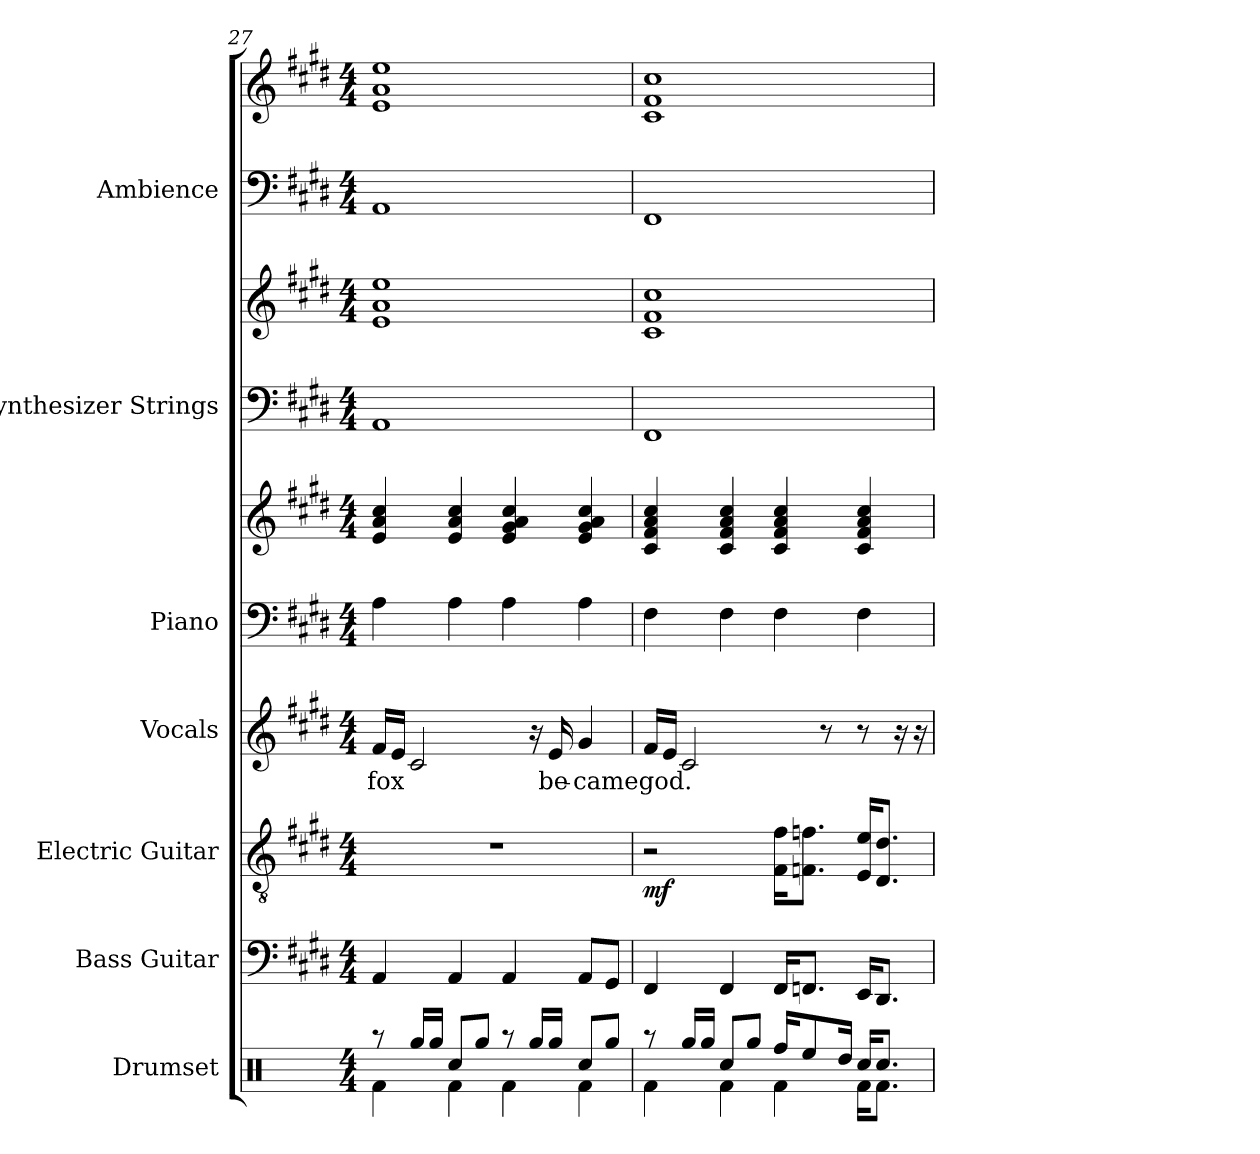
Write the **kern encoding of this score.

**kern	**kern	**kern	**dynam	**kern	**text	**kern	**kern	**kern	**kern	**kern	**kern
*part7	*part6	*part5	*part5	*part4	*part4	*part3	*part3	*part2	*part2	*part1	*part1
*staff10	*staff9	*staff8	*staff8	*staff7	*staff7	*staff6	*staff5	*staff4	*staff3	*staff2	*staff1
*I"Drumset	*I"Bass Guitar	*I"Electric Guitar	*	*I"Vocals	*	*I"Piano	*	*I"Synthesizer Strings	*	*I"Ambience	*
*I'D. Set	*I'B. Guit.	*I'E. Guit.	*	*I'Voc.	*	*I'Pno.	*	*I'Syn. Str.	*	*I'Amb.	*
*clefX	*clefF4	*clefGv2	*	*clefG2	*	*clefF4	*clefG2	*clefF4	*clefG2	*clefF4	*clefG2
*	*ITrd7c12	*	*	*	*	*	*	*	*	*	*
*k[]	*k[f#c#g#d#]	*k[f#c#g#d#]	*	*k[f#c#g#d#]	*	*k[f#c#g#d#]	*k[f#c#g#d#]	*k[f#c#g#d#]	*k[f#c#g#d#]	*k[f#c#g#d#]	*k[f#c#g#d#]
*M4/4	*M4/4	*M4/4	*	*M4/4	*	*M4/4	*M4/4	*M4/4	*M4/4	*M4/4	*M4/4
=27	=27	=27	=27	=27	=27	=27	=27	=27	=27	=27	=27
*^	*	*	*	*	*	*	*	*	*	*	*
!	!	!	!	!	!	!LO:LY:b	!	!	!	!	!	!
8r	4Rf\	4AAA/	1r	.	16f#/LL	fox	4A\	4e/ 4a/ 4cc#/	1AA	1e 1a 1ee	1AA	1e 1a 1ee
.	.	.	.	.	16e/JJ	.	.	.	.	.	.	.
16Rgg/LL	.	.	.	.	2c#/	.	.	.	.	.	.	.
16Rgg/JJ	.	.	.	.	.	.	.	.	.	.	.	.
8Rcc/L	4Rf\	4AAA/	.	.	.	.	4A\	4e/ 4a/ 4cc#/	.	.	.	.
8Rgg/J	.	.	.	.	.	.	.	.	.	.	.	.
8r	4Rf\	4AAA/	.	.	.	.	4A\	4e/ 4g#/ 4a/ 4cc#/	.	.	.	.
16Rgg/LL	.	.	.	.	16r	.	.	.	.	.	.	.
!	!	!	!	!	!	!LO:LY:b	!	!	!	!	!	!
16Rgg/JJ	.	.	.	.	16e/	be-	.	.	.	.	.	.
!	!	!	!	!	!	!LO:LY:b	!	!	!	!	!	!
8Rcc/L	4Rf\	8AAA/L	.	.	4g#/	-came	4A\	4e/ 4g#/ 4a/ 4cc#/	.	.	.	.
8Rgg/J	.	8GGG#/J	.	.	.	.	.	.	.	.	.	.
!!LO:PB:g=z
=28	=28	=28	=28	=28	=28	=28	=28	=28	=28	=28	=28	=28
!	!	!	!	!LO:DY:b	!	!LO:LY:b	!	!	!	!	!	!
8r	4Rf\	4FFF#/	2r	mf	16f#/LL	god.	4F#\	4c#/ 4f#/ 4a/ 4cc#/	1FF#	1c# 1f# 1cc#	1FF#	1c# 1f# 1cc#
.	.	.	.	.	16e/JJ	.	.	.	.	.	.	.
16Rgg/LL	.	.	.	.	2c#/	.	.	.	.	.	.	.
16Rgg/JJ	.	.	.	.	.	.	.	.	.	.	.	.
8Rcc/L	4Rf\	4FFF#/	.	.	.	.	4F#\	4c#/ 4f#/ 4a/ 4cc#/	.	.	.	.
8Rgg/J	.	.	.	.	.	.	.	.	.	.	.	.
16Rff/KL	4Rf\	16FFF#/KL	16F#\ 16f#\KL	.	.	.	4F#\	4c#/ 4f#/ 4a/ 4cc#/	.	.	.	.
8Ree/	.	8.FFFn/J	8.Fn\ 8.fn\J	.	.	.	.	.	.	.	.	.
.	.	.	.	.	8r	.	.	.	.	.	.	.
16Rdd/Jk	.	.	.	.	.	.	.	.	.	.	.	.
16Rcc/KL	16Rf\KL	16EEE/KL	16E/ 16e/KL	.	8r	.	4F#\	4c#/ 4f#/ 4a/ 4cc#/	.	.	.	.
8.Rcc/J	8.Rf\J	8.DDD#/J	8.D#/ 8.d#/J	.	.	.	.	.	.	.	.	.
.	.	.	.	.	16r	.	.	.	.	.	.	.
.	.	.	.	.	16r	.	.	.	.	.	.	.
*v	*v	*	*	*	*	*	*	*	*	*	*	*
=	=	=	=	=	=	=	=	=	=	=	=
*-	*-	*-	*-	*-	*-	*-	*-	*-	*-	*-	*-
